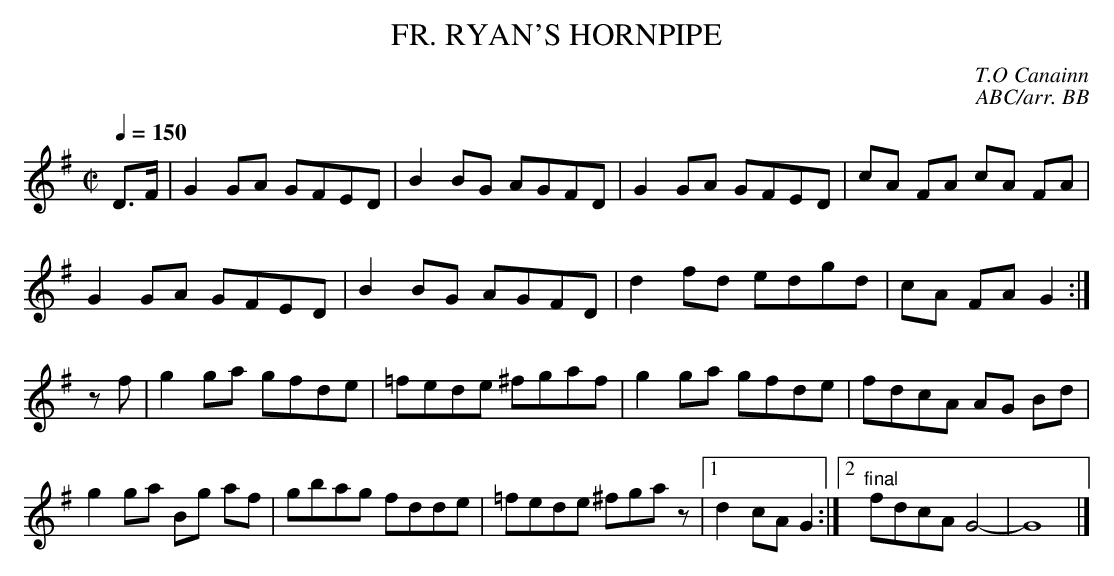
X:1
T:FR. RYAN'S HORNPIPE
C:T.O Canainn
C:ABC/arr. BB
error.
Q:1/4=150
M:C|
K:G
D>F|G2GA GFED|B2BG AGFD|G2GA GFED|cA FA cA FA|
G2GA GFED|B2BG AGFD|d2fd edgd|cA FA G2:|
zf|g2ga gfde|=fede ^fgaf|g2ga gfde|fdcA AG Bd|
g2ga Bg af|gbag fdde|=fede ^fgaz|1d2cA G2:|\
[2 "final"fdcA G4-|G8|]
